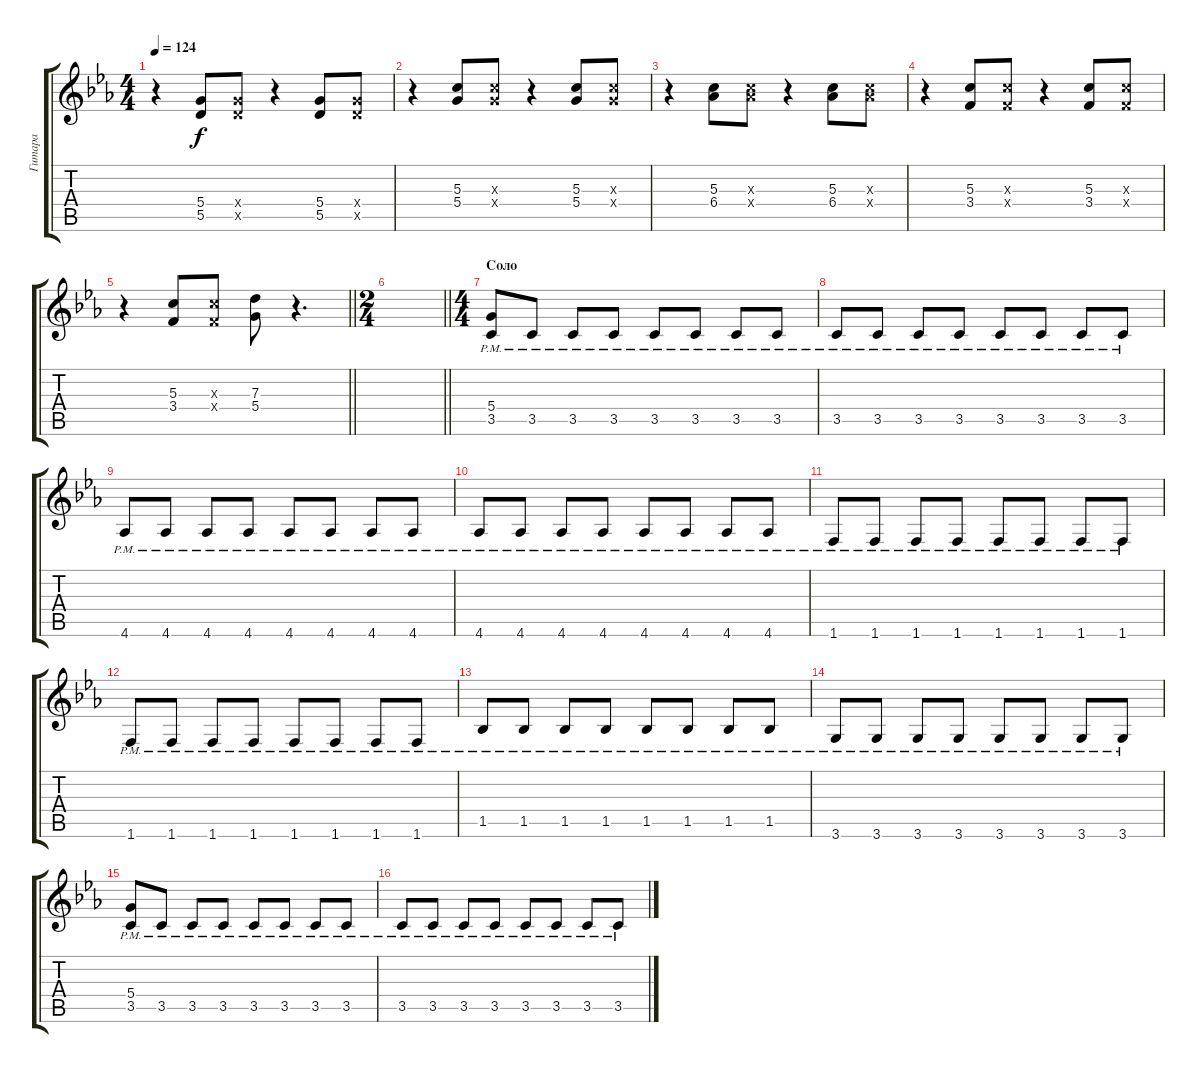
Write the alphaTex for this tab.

\track ("Гитара" "Гитара") {instrument overdrivenguitar}
\staff {score tabs}
\tuning (E4 B3 G3 D3 A2 E2) {hide}
\ts (4 4)
\tempo 124
\clef g2
\ks cminor
r.4{dy f} (5.4 5.5).8 (5.4{x} 5.5{x}).8 r.4 (5.4 5.5).8 (5.4{x} 5.5{x}).8 |
r.4 (5.3 5.4).8 (5.3{x} 5.4{x}).8 r.4 (5.3 5.4).8 (5.3{x} 5.4{x}).8 |
r.4 (5.3 6.4).8 (5.3{x} 6.4{x}).8 r.4 (5.3 6.4).8 (5.3{x} 6.4{x}).8 |
r.4 (5.3 3.4).8 (5.3{x} 3.4{x}).8 r.4 (5.3 3.4).8 (5.3{x} 3.4{x}).8 |
\barLineRight lightlight
r.4 (5.3 3.4).8 (5.3{x} 3.4{x}).8 (7.3 5.4).8 r.4{d} |
\ts (2 4)
\barLineRight lightlight
|
\ts (4 4)
\section ("" "Соло")
(5.4 3.5{pm}).8{instrument distortionguitar} 3.5{pm}.8 3.5{pm}.8 3.5{pm}.8 3.5{pm}.8 3.5{pm}.8 3.5{pm}.8 3.5{pm}.8 |
3.5{pm}.8 3.5{pm}.8 3.5{pm}.8 3.5{pm}.8 3.5{pm}.8 3.5{pm}.8 3.5{pm}.8 3.5{pm}.8 |
4.6{pm}.8 4.6{pm}.8 4.6{pm}.8 4.6{pm}.8 4.6{pm}.8 4.6{pm}.8 4.6{pm}.8 4.6{pm}.8 |
4.6{pm}.8 4.6{pm}.8 4.6{pm}.8 4.6{pm}.8 4.6{pm}.8 4.6{pm}.8 4.6{pm}.8 4.6{pm}.8 |
1.6{pm}.8 1.6{pm}.8 1.6{pm}.8 1.6{pm}.8 1.6{pm}.8 1.6{pm}.8 1.6{pm}.8 1.6{pm}.8 |
1.6{pm}.8 1.6{pm}.8 1.6{pm}.8 1.6{pm}.8 1.6{pm}.8 1.6{pm}.8 1.6{pm}.8 1.6{pm}.8 |
1.5{pm}.8 1.5{pm}.8 1.5{pm}.8 1.5{pm}.8 1.5{pm}.8 1.5{pm}.8 1.5{pm}.8 1.5{pm}.8 |
3.6{pm}.8 3.6{pm}.8 3.6{pm}.8 3.6{pm}.8 3.6{pm}.8 3.6{pm}.8 3.6{pm}.8 3.6{pm}.8 |
(5.4 3.5{pm}).8{instrument distortionguitar} 3.5{pm}.8 3.5{pm}.8 3.5{pm}.8 3.5{pm}.8 3.5{pm}.8 3.5{pm}.8 3.5{pm}.8 |
3.5{pm}.8 3.5{pm}.8 3.5{pm}.8 3.5{pm}.8 3.5{pm}.8 3.5{pm}.8 3.5{pm}.8 3.5{pm}.8
